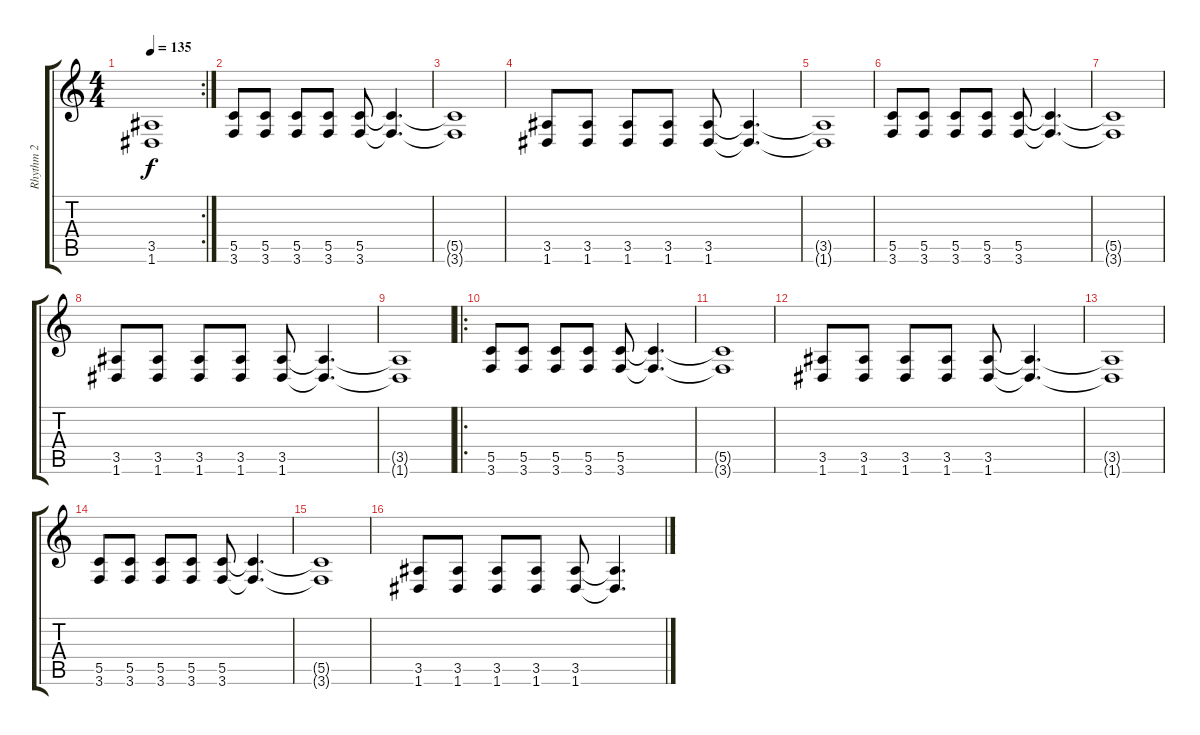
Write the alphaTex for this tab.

\track ("Rhythm 2" "Rhythm 2") {instrument distortionguitar}
\staff {score tabs}
\tuning (D4 A3 F3 C3 G2 D2) {hide}
\rc 2
\ts (4 4)
\tempo 135
\clef g2
\ks c
(3.5{t} 1.6{t}).1{dy f} |
(5.5 3.6).8 (5.5 3.6).8 (5.5 3.6).8 (5.5 3.6).8 (5.5 3.6).8 (5.5{t} 3.6{t}).4{d} |
(5.5{t} 3.6{t}).1 |
(3.5 1.6).8 (3.5 1.6).8 (3.5 1.6).8 (3.5 1.6).8 (3.5 1.6).8 (3.5{t} 1.6{t}).4{d} |
(3.5{t} 1.6{t}).1 |
(5.5 3.6).8 (5.5 3.6).8 (5.5 3.6).8 (5.5 3.6).8 (5.5 3.6).8 (5.5{t} 3.6{t}).4{d} |
(5.5{t} 3.6{t}).1 |
(3.5 1.6).8 (3.5 1.6).8 (3.5 1.6).8 (3.5 1.6).8 (3.5 1.6).8 (3.5{t} 1.6{t}).4{d} |
(3.5{t} 1.6{t}).1 |
\ro
(5.5 3.6).8 (5.5 3.6).8 (5.5 3.6).8 (5.5 3.6).8 (5.5 3.6).8 (5.5{t} 3.6{t}).4{d} |
(5.5{t} 3.6{t}).1 |
(3.5 1.6).8 (3.5 1.6).8 (3.5 1.6).8 (3.5 1.6).8 (3.5 1.6).8 (3.5{t} 1.6{t}).4{d} |
(3.5{t} 1.6{t}).1 |
(5.5 3.6).8 (5.5 3.6).8 (5.5 3.6).8 (5.5 3.6).8 (5.5 3.6).8 (5.5{t} 3.6{t}).4{d} |
(5.5{t} 3.6{t}).1 |
(3.5 1.6).8 (3.5 1.6).8 (3.5 1.6).8 (3.5 1.6).8 (3.5 1.6).8 (3.5{t} 1.6{t}).4{d}
